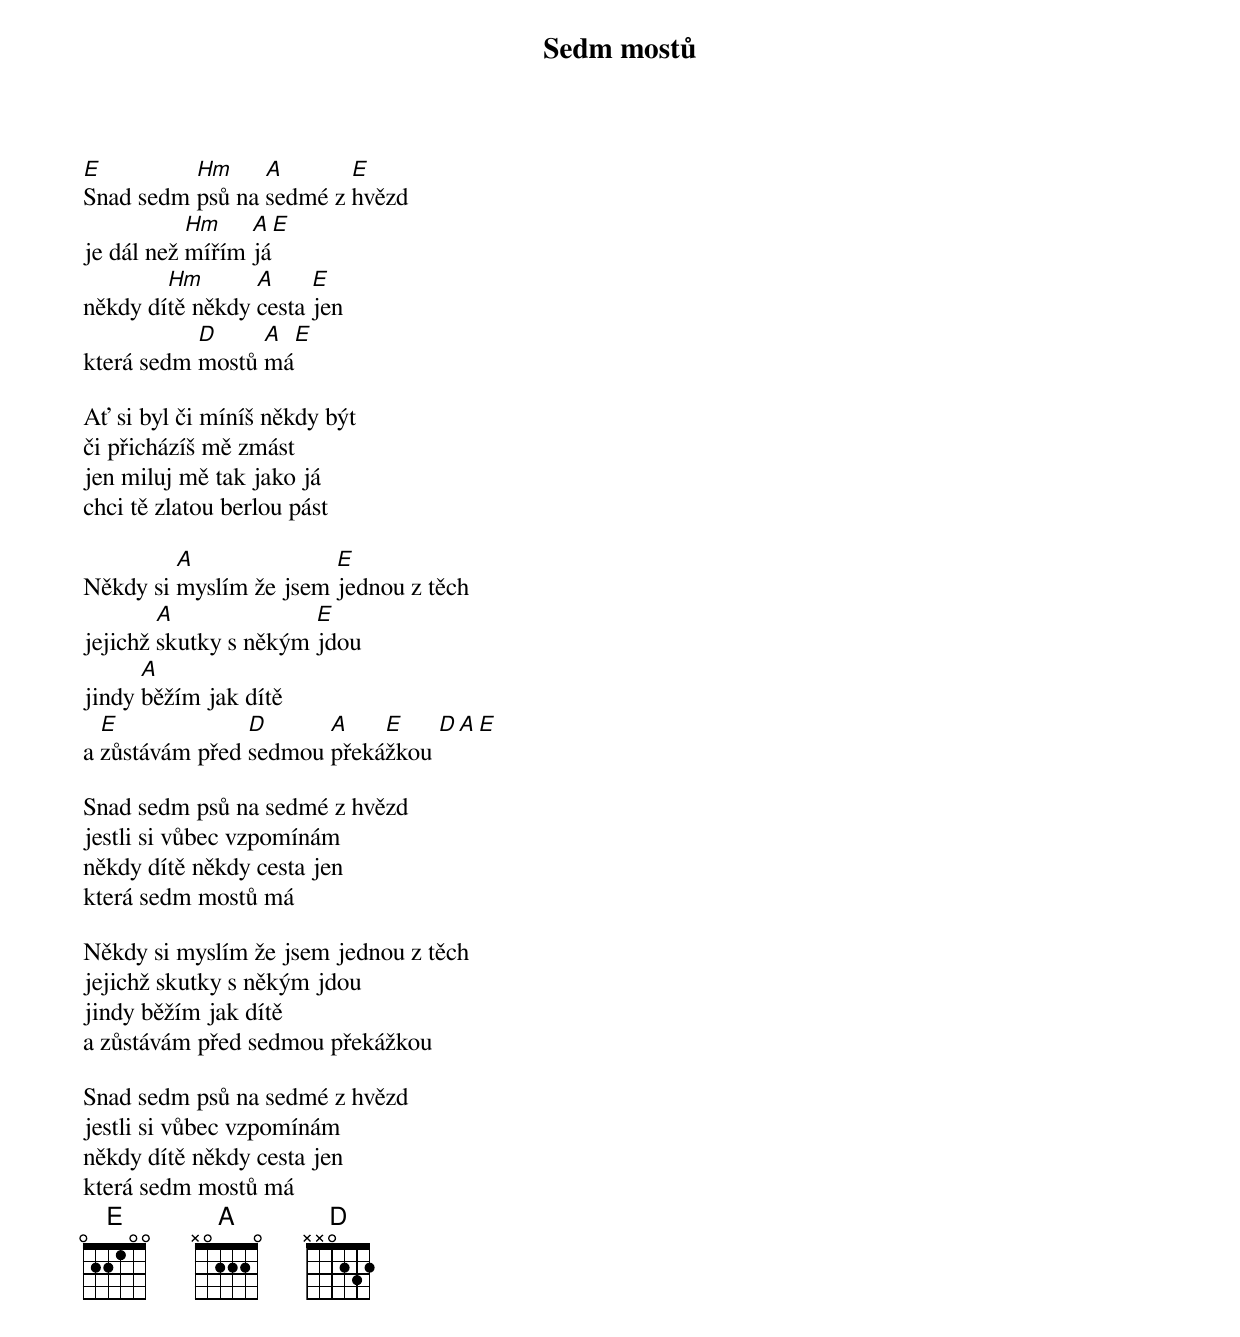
{title: Sedm mostů}

[E]Snad sedm [Hm]psů na [A]sedmé z [E]hvězd
je dál než [Hm]mířím [A]já[E]
někdy dí[Hm]tě někdy [A]cesta [E]jen
která sedm [D]mostů [A]má[E]

Ať si byl či míníš někdy být
či přicházíš mě zmást
jen miluj mě tak jako já
chci tě zlatou berlou pást

Někdy si [A]myslím že jsem [E]jednou z těch
jejichž [A]skutky s někým [E]jdou
jindy [A]běžím jak dítě
a [E]zůstávám před [D]sedmou [A]překá[E]žkou [D][A][E]

Snad sedm psů na sedmé z hvězd
jestli si vůbec vzpomínám
někdy dítě někdy cesta jen
která sedm mostů má

Někdy si myslím že jsem jednou z těch
jejichž skutky s někým jdou
jindy běžím jak dítě
a zůstávám před sedmou překážkou

Snad sedm psů na sedmé z hvězd
jestli si vůbec vzpomínám
někdy dítě někdy cesta jen
která sedm mostů má
